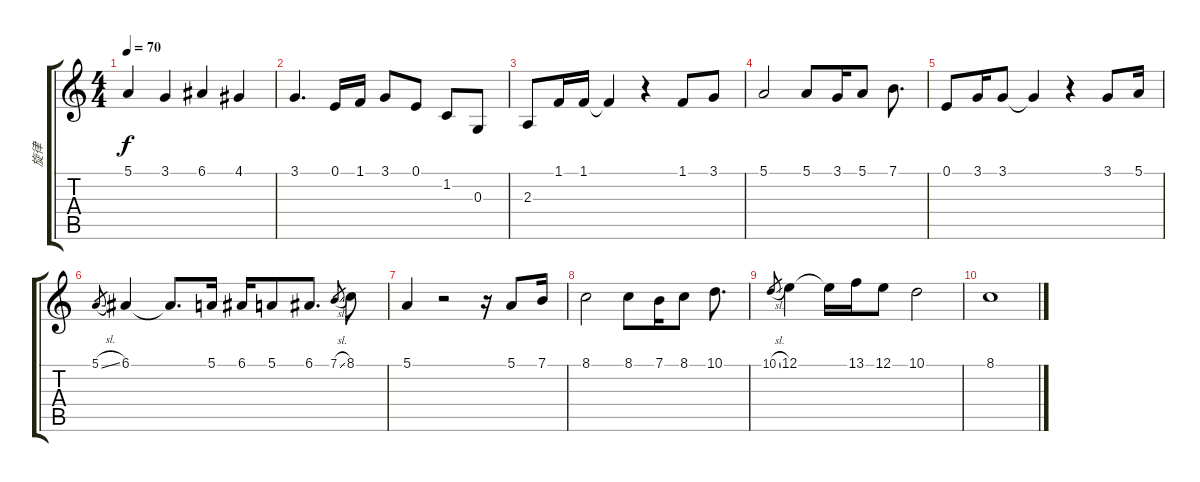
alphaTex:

\track ("旋律" "旋律") {instrument violin}
\staff {score tabs}
\tuning (E4 B3 G3 D3 A2 E2) {hide}
\ts (4 4)
\tempo 70
\clef g2
\ks c
5.1.4{dy f} 3.1.4 6.1.4 4.1.4 |
3.1.4{d} 0.1.16 1.1.16 3.1.8 0.1.8 1.2.8 0.3.8 |
2.3.8 1.1.16 1.1.16 1.1{t}.4 r.4 1.1.8 3.1.8 |
5.1.2 5.1.8 3.1.16 5.1.8 7.1.8{d} |
0.1.8 3.1.16 3.1.8 3.1{t}.4 r.4 3.1.8 5.1.16 |
5.1{sl}.8{gr} 6.1.4 6.1{t}.8{d} 5.1.16 6.1.16 5.1.8 6.1.8{d} 7.1{sl}.8{gr} 8.1.8 |
5.1.4 r.2 r.16 5.1.8 7.1.16 |
8.1.2 8.1.8 7.1.16 8.1.8 10.1.8{d} |
10.1{sl}.8{gr} 12.1.4 12.1{t}.16 13.1.16 12.1.8 10.1.2 |
8.1.1
